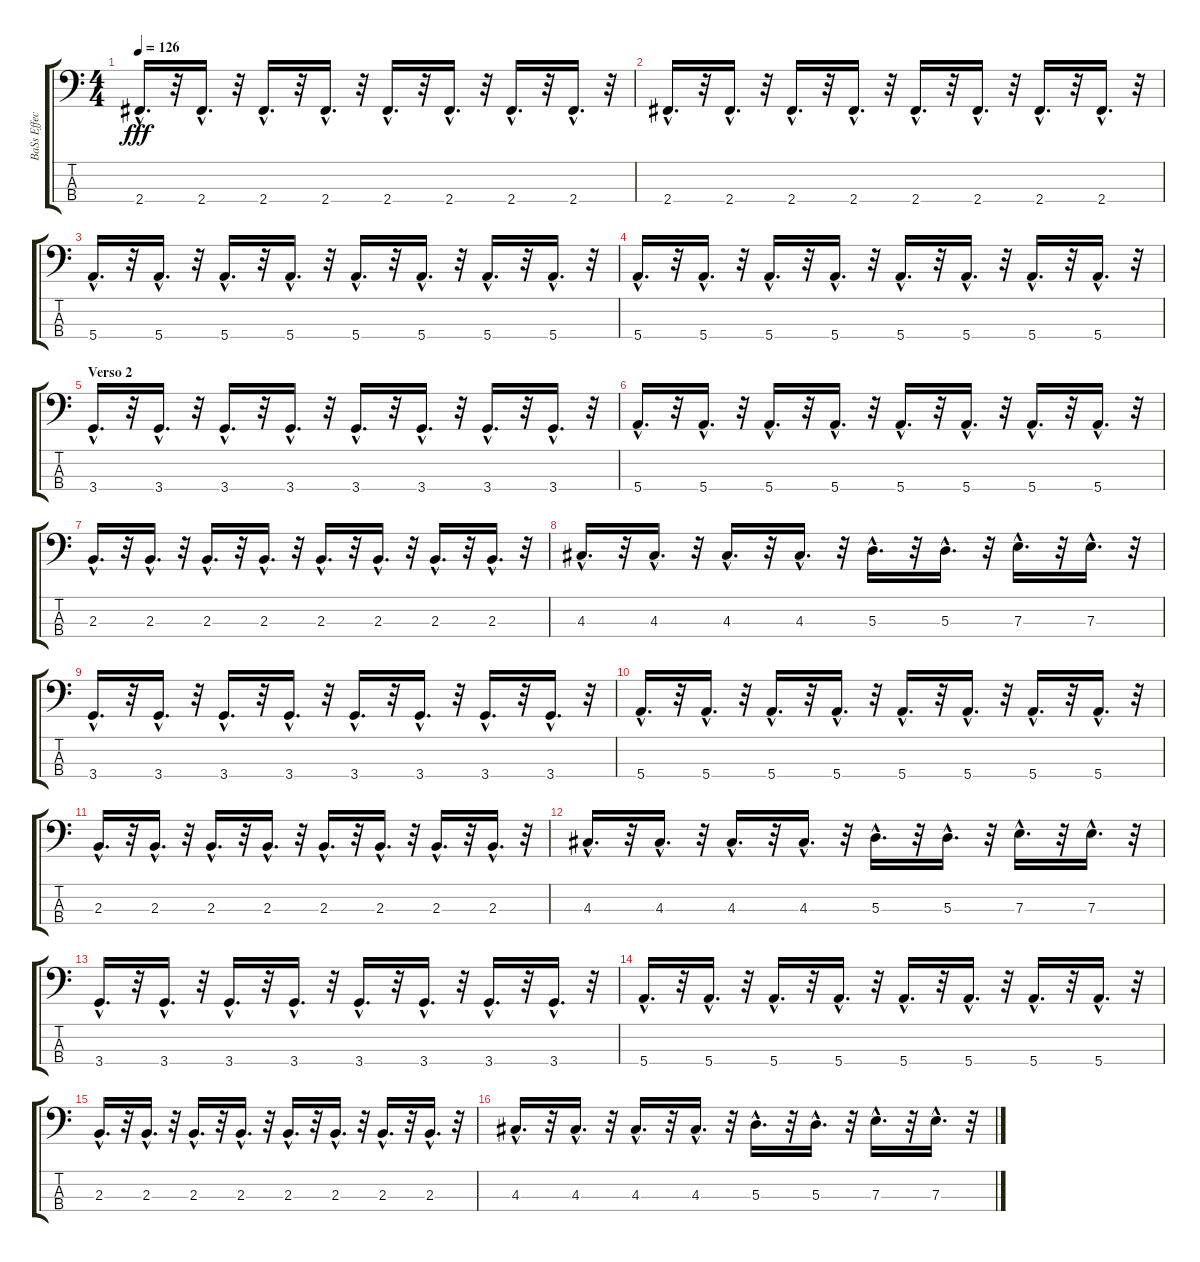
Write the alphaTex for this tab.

\track ("BaSs EffecT" "BaSs Effec") {instrument synthbass1}
\staff {score tabs}
\tuning (G2 D2 A1 E1) {hide}
\ts (4 4)
\tempo 126
\clef f4
\ks c
2.4{hac}.16{d dy fff} r.32 2.4{hac}.16{d} r.32 2.4{hac}.16{d} r.32 2.4{hac}.16{d} r.32 2.4{hac}.16{d} r.32 2.4{hac}.16{d} r.32 2.4{hac}.16{d} r.32 2.4{hac}.16{d} r.32 |
2.4{hac}.16{d} r.32 2.4{hac}.16{d} r.32 2.4{hac}.16{d} r.32 2.4{hac}.16{d} r.32 2.4{hac}.16{d} r.32 2.4{hac}.16{d} r.32 2.4{hac}.16{d} r.32 2.4{hac}.16{d} r.32 |
5.4{hac}.16{d} r.32 5.4{hac}.16{d} r.32 5.4{hac}.16{d} r.32 5.4{hac}.16{d} r.32 5.4{hac}.16{d} r.32 5.4{hac}.16{d} r.32 5.4{hac}.16{d} r.32 5.4{hac}.16{d} r.32 |
5.4{hac}.16{d} r.32 5.4{hac}.16{d} r.32 5.4{hac}.16{d} r.32 5.4{hac}.16{d} r.32 5.4{hac}.16{d} r.32 5.4{hac}.16{d} r.32 5.4{hac}.16{d} r.32 5.4{hac}.16{d} r.32 |
\section ("" "Verso 2")
3.4{hac}.16{d} r.32 3.4{hac}.16{d} r.32 3.4{hac}.16{d} r.32 3.4{hac}.16{d} r.32 3.4{hac}.16{d} r.32 3.4{hac}.16{d} r.32 3.4{hac}.16{d} r.32 3.4{hac}.16{d} r.32 |
5.4{hac}.16{d} r.32 5.4{hac}.16{d} r.32 5.4{hac}.16{d} r.32 5.4{hac}.16{d} r.32 5.4{hac}.16{d} r.32 5.4{hac}.16{d} r.32 5.4{hac}.16{d} r.32 5.4{hac}.16{d} r.32 |
2.3{hac}.16{d} r.32 2.3{hac}.16{d} r.32 2.3{hac}.16{d} r.32 2.3{hac}.16{d} r.32 2.3{hac}.16{d} r.32 2.3{hac}.16{d} r.32 2.3{hac}.16{d} r.32 2.3{hac}.16{d} r.32 |
4.3{hac}.16{d} r.32 4.3{hac}.16{d} r.32 4.3{hac}.16{d} r.32 4.3{hac}.16{d} r.32 5.3{hac}.16{d} r.32 5.3{hac}.16{d} r.32 7.3{hac}.16{d} r.32 7.3{hac}.16{d} r.32 |
3.4{hac}.16{d} r.32 3.4{hac}.16{d} r.32 3.4{hac}.16{d} r.32 3.4{hac}.16{d} r.32 3.4{hac}.16{d} r.32 3.4{hac}.16{d} r.32 3.4{hac}.16{d} r.32 3.4{hac}.16{d} r.32 |
5.4{hac}.16{d} r.32 5.4{hac}.16{d} r.32 5.4{hac}.16{d} r.32 5.4{hac}.16{d} r.32 5.4{hac}.16{d} r.32 5.4{hac}.16{d} r.32 5.4{hac}.16{d} r.32 5.4{hac}.16{d} r.32 |
2.3{hac}.16{d} r.32 2.3{hac}.16{d} r.32 2.3{hac}.16{d} r.32 2.3{hac}.16{d} r.32 2.3{hac}.16{d} r.32 2.3{hac}.16{d} r.32 2.3{hac}.16{d} r.32 2.3{hac}.16{d} r.32 |
4.3{hac}.16{d} r.32 4.3{hac}.16{d} r.32 4.3{hac}.16{d} r.32 4.3{hac}.16{d} r.32 5.3{hac}.16{d} r.32 5.3{hac}.16{d} r.32 7.3{hac}.16{d} r.32 7.3{hac}.16{d} r.32 |
3.4{hac}.16{d} r.32 3.4{hac}.16{d} r.32 3.4{hac}.16{d} r.32 3.4{hac}.16{d} r.32 3.4{hac}.16{d} r.32 3.4{hac}.16{d} r.32 3.4{hac}.16{d} r.32 3.4{hac}.16{d} r.32 |
5.4{hac}.16{d} r.32 5.4{hac}.16{d} r.32 5.4{hac}.16{d} r.32 5.4{hac}.16{d} r.32 5.4{hac}.16{d} r.32 5.4{hac}.16{d} r.32 5.4{hac}.16{d} r.32 5.4{hac}.16{d} r.32 |
2.3{hac}.16{d} r.32 2.3{hac}.16{d} r.32 2.3{hac}.16{d} r.32 2.3{hac}.16{d} r.32 2.3{hac}.16{d} r.32 2.3{hac}.16{d} r.32 2.3{hac}.16{d} r.32 2.3{hac}.16{d} r.32 |
4.3{hac}.16{d} r.32 4.3{hac}.16{d} r.32 4.3{hac}.16{d} r.32 4.3{hac}.16{d} r.32 5.3{hac}.16{d} r.32 5.3{hac}.16{d} r.32 7.3{hac}.16{d} r.32 7.3{hac}.16{d} r.32
